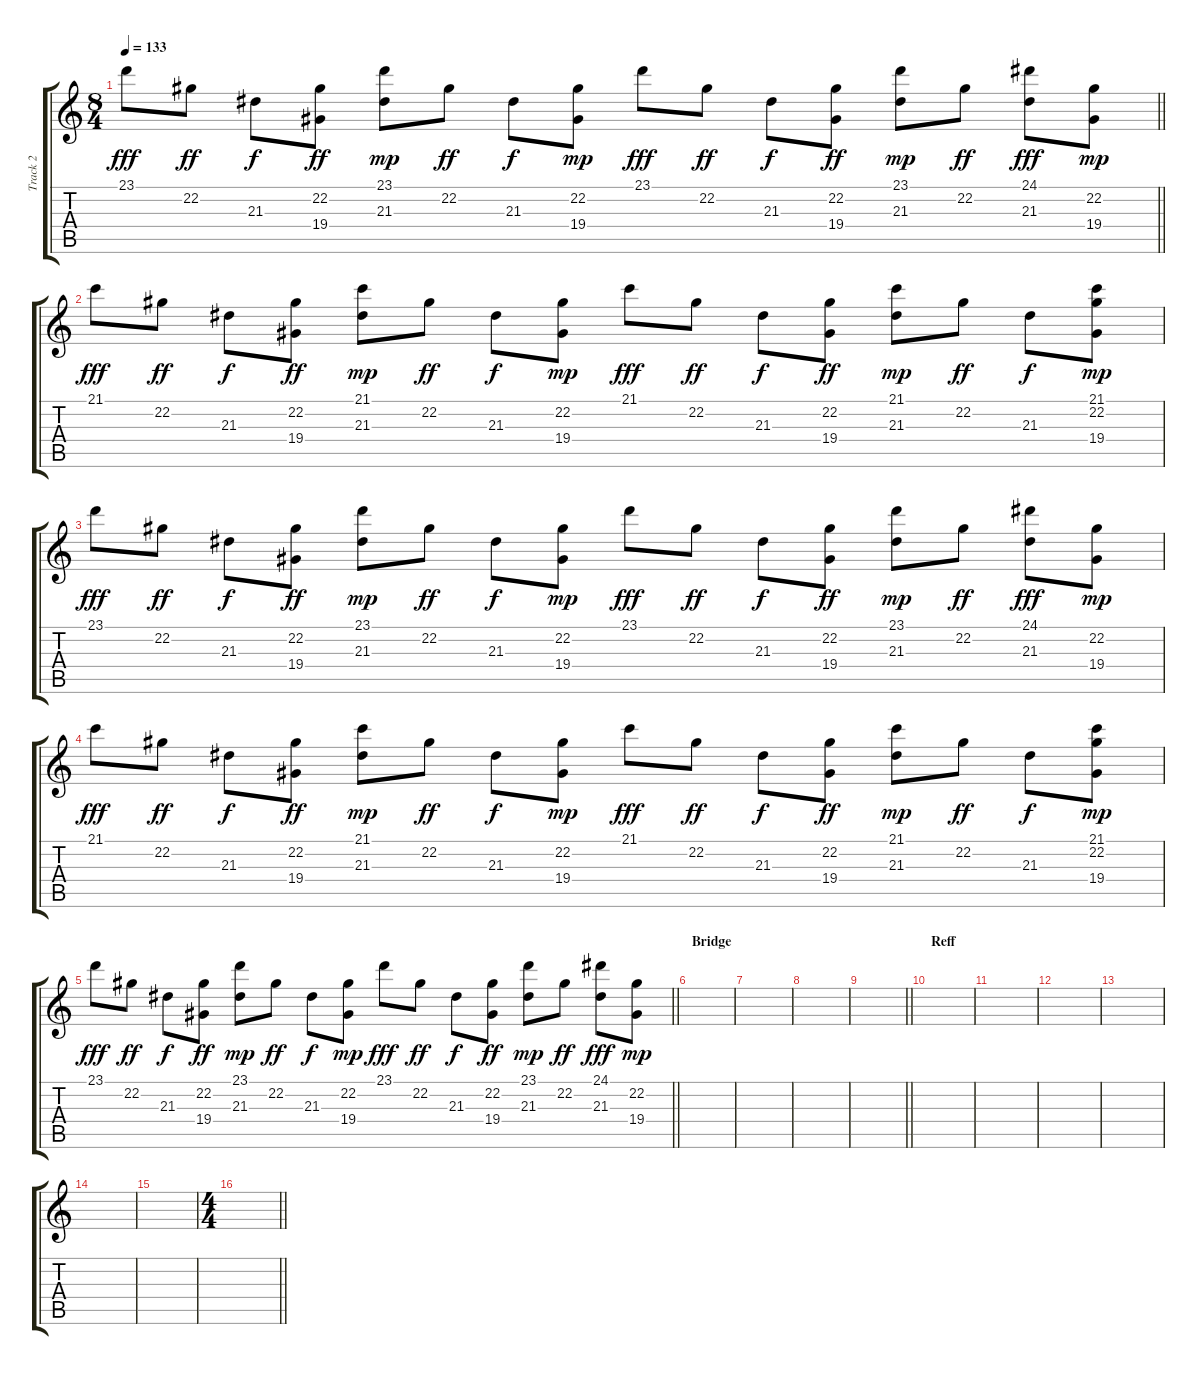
\track ("Track 2" "Track 2") {instrument brightacousticpiano}
\staff {score tabs}
\tuning (Eb4 Bb3 Gb3 Db3 Ab2 Eb2) {hide}
\ts (8 4)
\tempo 133
\clef g2
\barLineRight lightlight
\ks c
23.1.8{dy fff} 22.2.8{dy ff} 21.3.8{dy f} (22.2 19.4).8{dy ff} (23.1 21.3).8{dy mp} 22.2.8{dy ff} 21.3.8{dy f} (22.2 19.4).8{dy mp} 23.1.8{dy fff} 22.2.8{dy ff} 21.3.8{dy f} (22.2 19.4).8{dy ff} (23.1 21.3).8{dy mp} 22.2.8{dy ff} (24.1 21.3).8{dy fff} (22.2 19.4).8{dy mp} |
21.1.8{dy fff} 22.2.8{dy ff} 21.3.8{dy f} (22.2 19.4).8{dy ff} (21.1 21.3).8{dy mp} 22.2.8{dy ff} 21.3.8{dy f} (22.2 19.4).8{dy mp} 21.1.8{dy fff} 22.2.8{dy ff} 21.3.8{dy f} (22.2 19.4).8{dy ff} (21.1 21.3).8{dy mp} 22.2.8{dy ff} 21.3.8{dy f} (21.1 22.2 19.4).8{dy mp} |
23.1.8{dy fff} 22.2.8{dy ff} 21.3.8{dy f} (22.2 19.4).8{dy ff} (23.1 21.3).8{dy mp} 22.2.8{dy ff} 21.3.8{dy f} (22.2 19.4).8{dy mp} 23.1.8{dy fff} 22.2.8{dy ff} 21.3.8{dy f} (22.2 19.4).8{dy ff} (23.1 21.3).8{dy mp} 22.2.8{dy ff} (24.1 21.3).8{dy fff} (22.2 19.4).8{dy mp} |
21.1.8{dy fff} 22.2.8{dy ff} 21.3.8{dy f} (22.2 19.4).8{dy ff} (21.1 21.3).8{dy mp} 22.2.8{dy ff} 21.3.8{dy f} (22.2 19.4).8{dy mp} 21.1.8{dy fff} 22.2.8{dy ff} 21.3.8{dy f} (22.2 19.4).8{dy ff} (21.1 21.3).8{dy mp} 22.2.8{dy ff} 21.3.8{dy f} (21.1 22.2 19.4).8{dy mp} |
\barLineRight lightlight
23.1.8{dy fff} 22.2.8{dy ff} 21.3.8{dy f} (22.2 19.4).8{dy ff} (23.1 21.3).8{dy mp} 22.2.8{dy ff} 21.3.8{dy f} (22.2 19.4).8{dy mp} 23.1.8{dy fff} 22.2.8{dy ff} 21.3.8{dy f} (22.2 19.4).8{dy ff} (23.1 21.3).8{dy mp} 22.2.8{dy ff} (24.1 21.3).8{dy fff} (22.2 19.4).8{dy mp} |
\section ("" "Bridge")
|
|
|
\barLineRight lightlight
|
\section ("" "Reff")
|
|
|
|
|
|
\ts (4 4)
\barLineRight lightlight
